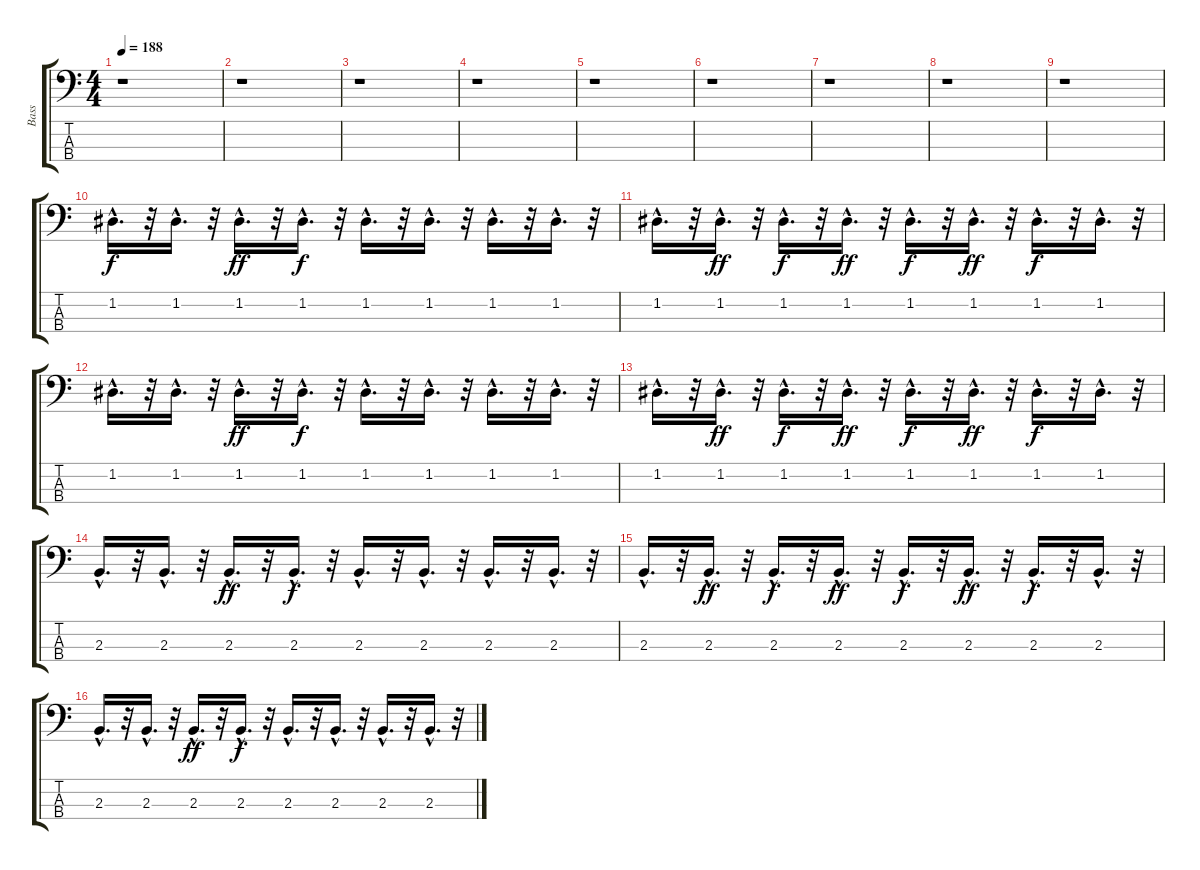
\track ("Bass" "Bass") {instrument electricbassfinger}
\staff {score tabs}
\tuning (G2 D2 A1 E1) {hide}
\ts (4 4)
\tempo 188
\clef f4
\ks c
r.1{dy f instrument electricbassfinger} |
r.1 |
r.1 |
r.1 |
r.1 |
r.1 |
r.1 |
r.1 |
r.1 |
1.2{hac}.16{d} r.32 1.2{hac}.16{d} r.32 1.2{hac}.16{d dy ff} r.32 1.2{hac}.16{d dy f} r.32 1.2{hac}.16{d} r.32 1.2{hac}.16{d} r.32 1.2{hac}.16{d} r.32 1.2{hac}.16{d} r.32 |
1.2{hac}.16{d} r.32 1.2{hac}.16{d dy ff} r.32 1.2{hac}.16{d dy f} r.32 1.2{hac}.16{d dy ff} r.32 1.2{hac}.16{d dy f} r.32 1.2{hac}.16{d dy ff} r.32 1.2{hac}.16{d dy f} r.32 1.2{hac}.16{d} r.32 |
1.2{hac}.16{d} r.32 1.2{hac}.16{d} r.32 1.2{hac}.16{d dy ff} r.32 1.2{hac}.16{d dy f} r.32 1.2{hac}.16{d} r.32 1.2{hac}.16{d} r.32 1.2{hac}.16{d} r.32 1.2{hac}.16{d} r.32 |
1.2{hac}.16{d} r.32 1.2{hac}.16{d dy ff} r.32 1.2{hac}.16{d dy f} r.32 1.2{hac}.16{d dy ff} r.32 1.2{hac}.16{d dy f} r.32 1.2{hac}.16{d dy ff} r.32 1.2{hac}.16{d dy f} r.32 1.2{hac}.16{d} r.32 |
2.3{hac}.16{d} r.32 2.3{hac}.16{d} r.32 2.3{hac}.16{d dy ff} r.32 2.3{hac}.16{d dy f} r.32 2.3{hac}.16{d} r.32 2.3{hac}.16{d} r.32 2.3{hac}.16{d} r.32 2.3{hac}.16{d} r.32 |
2.3{hac}.16{d} r.32 2.3{hac}.16{d dy ff} r.32 2.3{hac}.16{d dy f} r.32 2.3{hac}.16{d dy ff} r.32 2.3{hac}.16{d dy f} r.32 2.3{hac}.16{d dy ff} r.32 2.3{hac}.16{d dy f} r.32 2.3{hac}.16{d} r.32 |
2.3{hac}.16{d} r.32 2.3{hac}.16{d} r.32 2.3{hac}.16{d dy ff} r.32 2.3{hac}.16{d dy f} r.32 2.3{hac}.16{d} r.32 2.3{hac}.16{d} r.32 2.3{hac}.16{d} r.32 2.3{hac}.16{d} r.32
